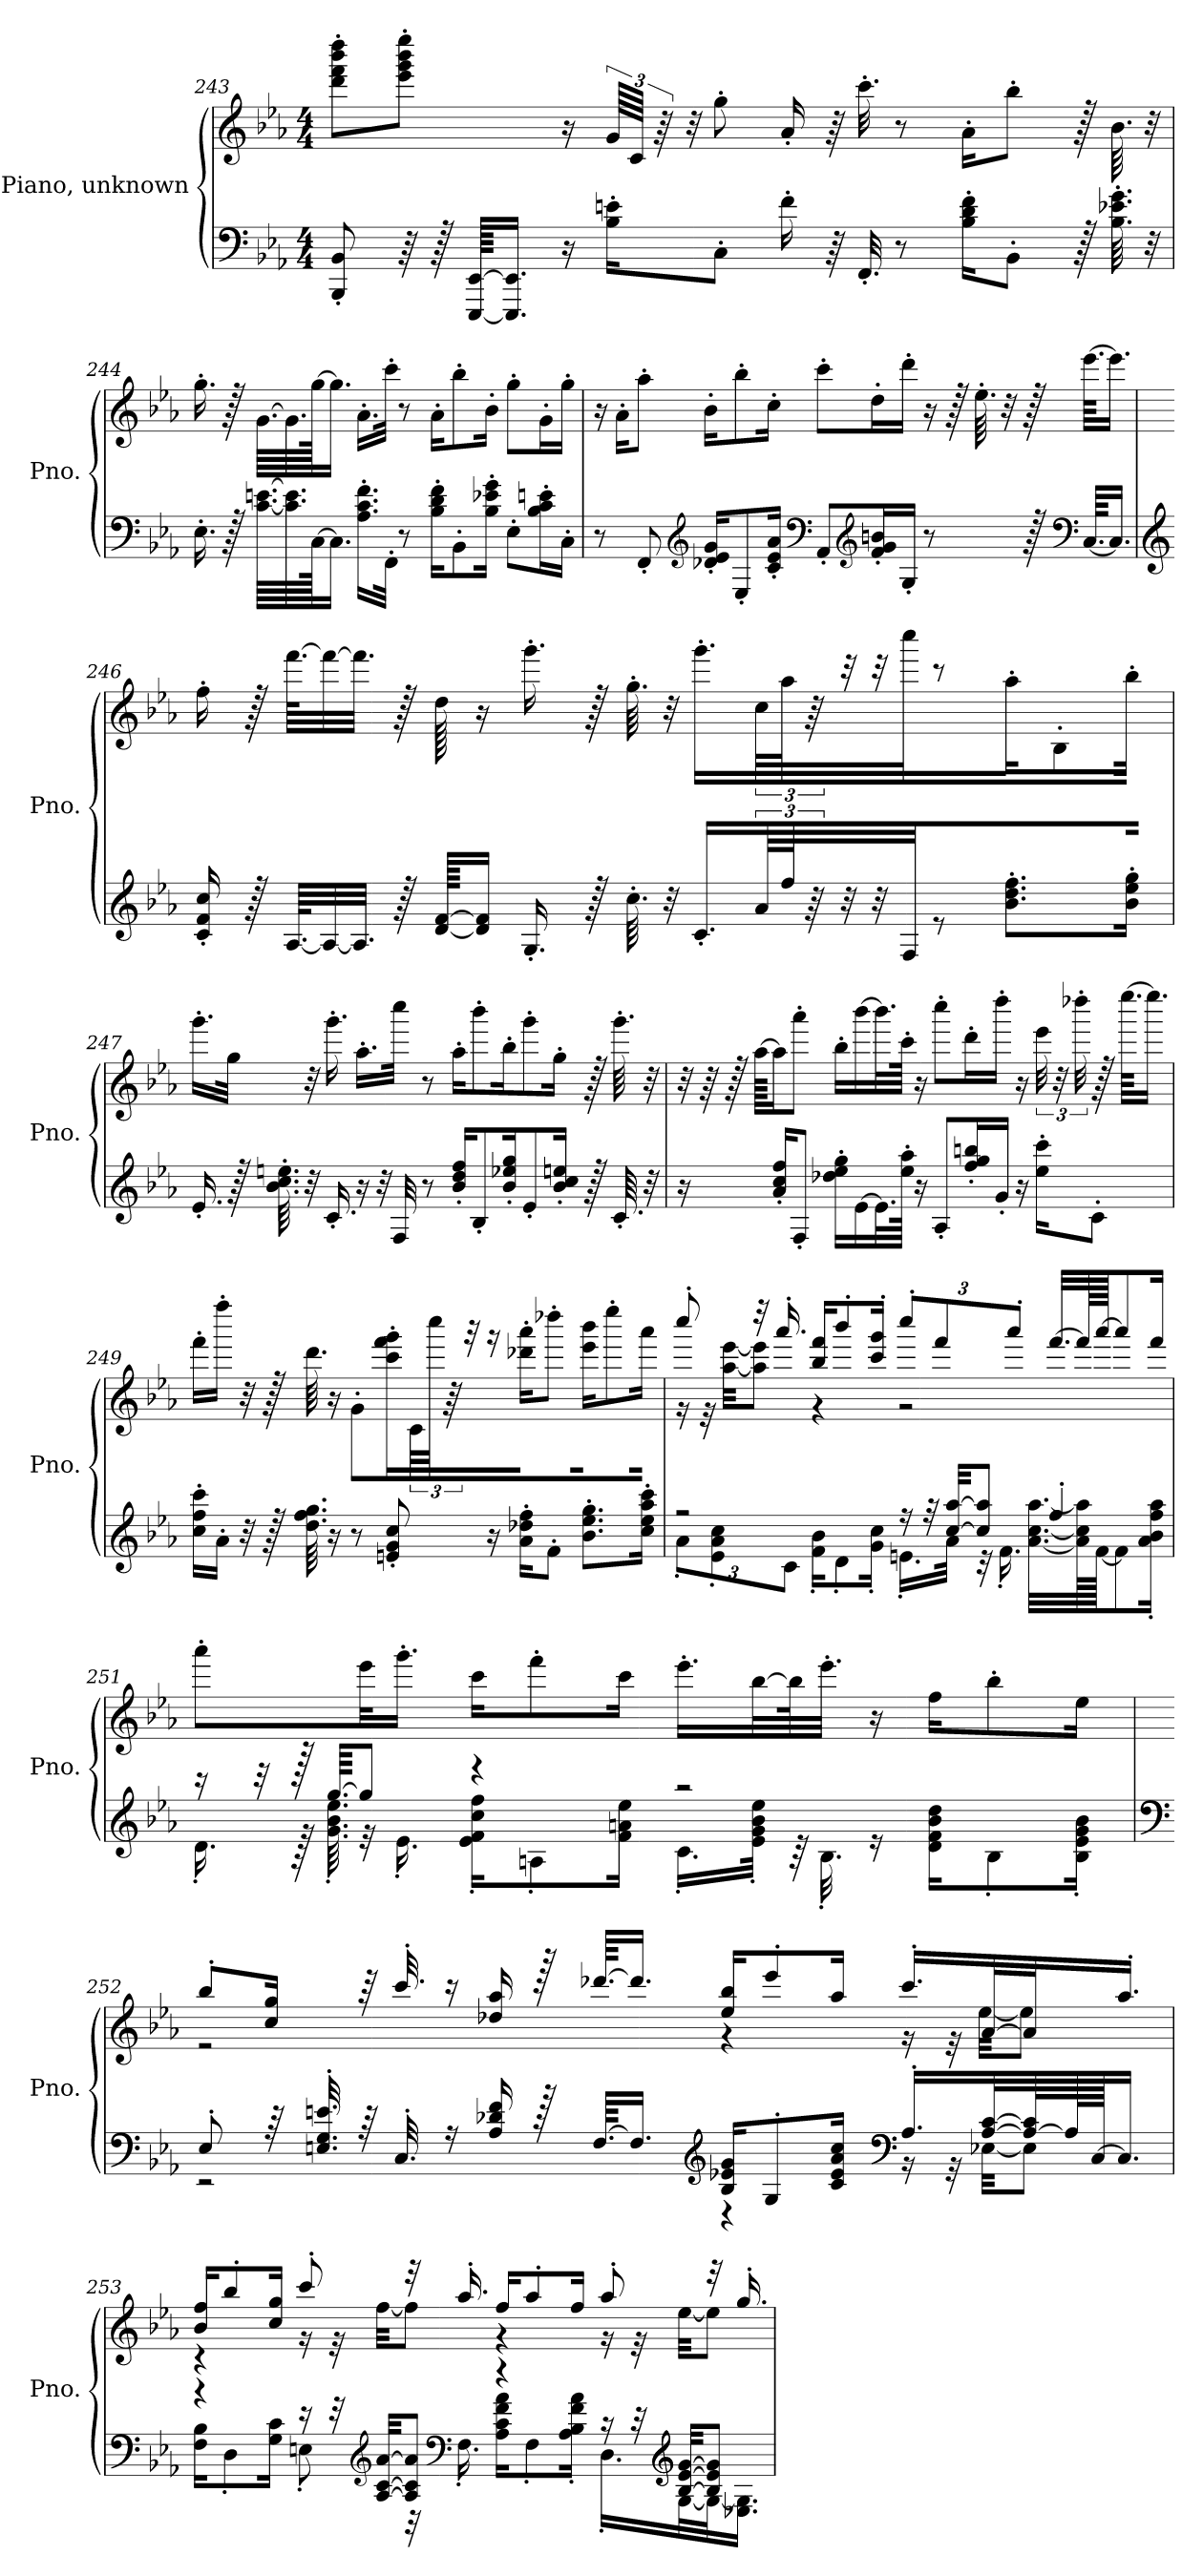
**kern	**kern
*part1	*part1
*staff2	*staff1
*I"Piano, unknown	*
*I'Pno.	*
!!LO:LB:g=z
*clefF4	*clefG2
*k[b-e-a-]	*k[b-e-a-]
*M4/4	*M4/4
=243	=243
8BBB-/' 8BB-/'	8ddd\' 8fff\' 8bbb-\' 8dddd\'L
64r	8eee-\' 8ggg\' 8bbb-\' 8eeee-\'J
128r	.
[128EEE-/ [128EE-/KKKLL	.
16.EEE-/] 16.EE-/]JJ	.
16r	16r
16B-\' 16en\'KL	96g/LLLL
.	96c/JJJJ
.	96r
.	32r
8C'\J	8gg'\
16f'\	16a-'/
64r	64r
32.FF'/	32.ccc'\
8r	8r
16B-\' 16d\' 16f\'KL	16a-'\KL
8BB-'\J	8bb-'\J
128r	128r
64.B-\' 64.e-X\' 64.g\'	64.b-\
32r	32r
!!LO:LB:g=z
=244	=244
16.E-'\	16.gg'\
128r	128r
[64.c\ [64.en\LLLL	[64.g\LLLL
64.c\] 64.e\]	64.g\]
[128C\JJK	[128gg\JJK
16.C\JJ]	16.gg\JJ]
16.A-\' 16.c\' 16.f\'LL	16.a-'\LL
32FF'\JJk	32ccc'\JJk
8r	8r
16B-\' 16d\' 16f\'KL	16a-'\KL
8BB-'\	8bb-'\
16B-\' 16e-X\' 16g\'Jk	16b-'\Jk
8E-'\L	8gg'\L
16B-\' 16c\' 16en\'L	16g'\L
16C'\JJ	16gg'\JJ
!!LO:LB:g=z
=245	=245
8r	16r
.	16a-'\KL
8FF'/	8aa-'\J
*clefG2	*
16d-X/' 16e-/' 16g/'KL	16b-'\KL
8E-'/	8bb-'\
16c/' 16e-/' 16a-/'Jk	16cc'\Jk
*clefF4	*
8AA-'/L	8ccc'\L
*clefG2	*
16f/' 16g/' 16bn/'L	16dd'\L
16G'/JJ	16ddd'\JJ
8r	16r
.	128r
.	64.ee-'\
.	32r
128r	128r
*clefF4	*
[64.C/KKLL	[64.eee-\KKLL
16.C/JJ]	16.eee-\JJ]
!!LO:LB:g=z
=246	=246
*clefG2	*
16c/' 16f/' 16cc/'	16ff'\
128r	128r
[64.A-/KLLL	[64.fff\KLLL
32A-/_	32fff\_
32.A-/JJJ]	32.fff\JJJ]
128r	128r
[128d/ [128f/KKKLL	128dd\
16d/] 16f/]JJ	16r
16.G'/	16.ggg'\
128r	128r
64.cc'\	64.gg'\
32r	32r
16.c'/LL	16.ggg'\LL
96a-/LL	96cc\LL
96ff/JJJJ	96aa-\JJJJ
96r	96r
32r	32r
32r	32r
32F/	32cccc\
8r	8r
8.b-\' 8.dd\' 8.ff\'L	16aa-'\KL
.	8B-'\
16b-\' 16ee-\' 16gg\'Jk	16bb-'\Jk
!!LO:PB:g=z
=247	=247
16.e-'/	16.ggg'\LL
128r	32gg\JJk
64.b-\' 64.cc\' 64.een\'	.
32r	32r
16.c'/	16.ggg'\
16r	16.aa-'\LL
32r	.
32F/	32cccc\JJk
8r	8r
16b-/' 16dd/' 16ff/'KL	16aa-'\KL
8B-'/	8bbb-'\
16b-/' 16ee-X/' 16gg/'K	16bb-'\K
8e-'/	8ggg'\
16b-/' 16cc/' 16een/'Jk	16gg'\Jk
128r	128r
64.c'/	64.ggg'\
32r	32r
!!LO:LB:g=z
=248	=248
16r	32r
.	64r
.	128r
.	[128aa-\KKKLL
16a-/' 16cc/' 16ff/'KL	16aa-\J]
8F'/J	8aaa-'\J
16dd-X\' 16ee-\' 16gg\'LL	16bb-'\LL
[16e-\	[16bbb-\
32.e-\L]	32.bbb-\L]
64ee-\' 64aa-\'JJJk	64ccc'\JJJk
16r	16r
8A-'/L	8cccc'\L
16ff/' 16gg/' 16bbn/'L	16ddd'\L
16g'/JJ	16dddd'\JJ
16r	16r
16ee-\' 16ccc\'KL	48eee-\
.	48r
.	48dddd-X'\
8c'\J	128r
.	[64.eeee-\KKLL
.	16.eeee-\JJ]
!!LO:LB:g=z
=249	=249
16cc\' 16ff\' 16ccc\'LL	16fff'\LL
16a-'\JJ	16ffff'\JJ
32r	32r
128r	128r
64.dd\ 64.ff\ 64.gg\	64.ddd\
16r	16r
8r	8g'\L
8en/' 8g/' 8cc/'	16ccc\' 16fff\' 16ggg\'L
.	96c\LL
.	96cccc\JJJJ
.	96r
.	32r
16r	16r
16a-\' 16dd-X\' 16ff\'KL	16ddd-X\' 16aaa-\'KL
8f'\J	8dddd-X'\J
8.b-\' 8.ee-\' 8.gg\'L	16eee-\ 16bbb-\KL
.	8eeee-'\
16cc\' 16ee-\' 16aa-\' 16ccc\'Jk	16aaa-\Jk
!!LO:LB:g=z
=250	=250
*^	*
*	*Xbrackettup	*
*	*	*^
2r	12a-'\L	8cccc'/	16r
.	.	.	32r
.	12e-\' 12a-\' 12cc\'	.	.
.	.	.	[32aa-\ [32eee-\KKL
.	.	32r	8aa-\] 8eee-\]J
.	.	16.aaa-'/	.
.	12c\J	.	.
.	16f\' 16b-\'KL	16bb-/ 16fff/KL	4r
.	8d'\	8bbb-'/	.
.	16g\' 16cc\'Jk	16ccc/' 16ggg/'Jk	.
*	*	*Xbrackettup	*
16r	16.en'\LL	12cccc'/L	2r
32r	.	.	.
.	.	12fff/	.
[32cc/ [32aa-/KKL	32a-\JJk	.	.
8cc/] 8aa-/]J	32r	.	.
.	16.f'\	.	.
.	.	12aaa-'/J	.
4ff'/	[32.a-\ [32.cc\ [32.aa-\LLL	[32.fff/LLL	.
.	128a-\] 128cc\] 128aa-\]LL	128fff/LL]	.
.	[128f\JJJJ	[128aaa-/JJJJ	.
.	8f\]	8aaa-/]	.
.	16a-\' 16b-\' 16ff\' 16aa-\'Jk	16fff/Jk	.
*	*	*v	*v
!!LO:LB:g=z
=251	=251	=251
16r	16.d'\	8aaa-'\L
32r	.	.
128r	128r	.
[64.gg/KKKL	64.g\' 64.b-\' 64.ee-\'	.
8gg/J]	32r	32eee-\KL
.	16.e-'\	16.ggg'\JJ
4r	16e-\' 16f\' 16cc\' 16ff\'KL	16ccc\KL
.	8An'\	8fff'\
.	16f\ 16an\ 16ee-\Jk	16ccc\Jk
2r	16.c'\LL	16.eee-'\LL
.	32e-\' 32g\' 32b-\' 32ee-\'JJk	[32bb-\L
.	64r	64bb-\K]
.	32.B-'\	32.eee-'\JJJ
.	16r	16r
.	16d\ 16f\ 16b-\ 16dd\KL	16ff\KL
.	8B-'\	8bb-'\
.	16B-\' 16e-\' 16g\' 16b-\'Jk	16ee-\Jk
!!LO:LB:g=z
=252	=252	=252
*clefF4	*	*
*	*	*^
8E-'/	2r	8bb-'/L	2r
64r	.	16cc/ 16gg/Jk	.
32.En/' 32.G/' 32.en/'	.	.	.
64r	.	64r	.
32.C'/	.	32.ccc'/	.
16r	.	16r	.
16A-/ 16d-X/ 16f/	.	16dd-X/ 16aa-/	.
128r	.	128r	.
[64.F/KKLL	.	[64.ddd-X/KKLL	.
16.F/JJ]	.	16.ddd-/JJ]	.
*clefG2	*	*	*
16B-/ 16e-X/ 16g/KL	4r	16ee-/ 16bb-/KL	4r
8G'/	.	8eee-'/	.
16c/ 16e-/ 16a-/ 16cc/Jk	.	16aa-/Jk	.
*clefF4	*	*	*
16.A-'/LL	16r	16.ccc'/LL	16r
.	32r	.	32r
[32A-/ [32c/L	[32E-X\KKL	[32a-/L	[32ee-\KKL
64A-/_ 64c/]L	8E-\J]	32a-/J]	8ee-\J]
128A-/L]	.	.	.
[128C/JJJ	.	.	.
16.C/JJ]	.	16.aa-'/JJ	.
!!LO:PB:g=z	!!
=253	=253	=253	=253
4r	16F\ 16B-\KL	16b-/ 16ff/KL	4r
.	8D'\	8bb-'/	.
.	16G\ 16c\Jk	16cc/ 16gg/Jk	.
16r	8En'\	8ccc'/	16r
32r	.	.	32r
*clefG2	*	*	*
[32A-/ [32c/ [32a-/KKL	.	.	[32ff\KKL
8A-/] 8c/] 8a-/]J	32r	32r	8ff\J]
*clefF4	*	*	*
.	16.F'\	16.aa-'/	.
4r	16A-\ 16c\ 16f\ 16a-\KL	16ff/KL	4r
.	8F'\	8aa-'/	.
.	16A-\' 16B-\' 16f\' 16a-\'Jk	16ff/Jk	.
16r	16.D'\LL	8aa-'/	16r
32r	.	.	32r
*clefG2	*	*	*
[32B-/ [32e-/ [32g/KKL	[32G\L	.	[32ee-\KKL
8B-/] 8e-/] 8g/]J	32G\J_	32r	8ee-\J]
.	16.E-X\ 16.G\]JJ	16.gg'/	.
*v	*v	*	*
*	*v	*v
=	=
*-	*-
